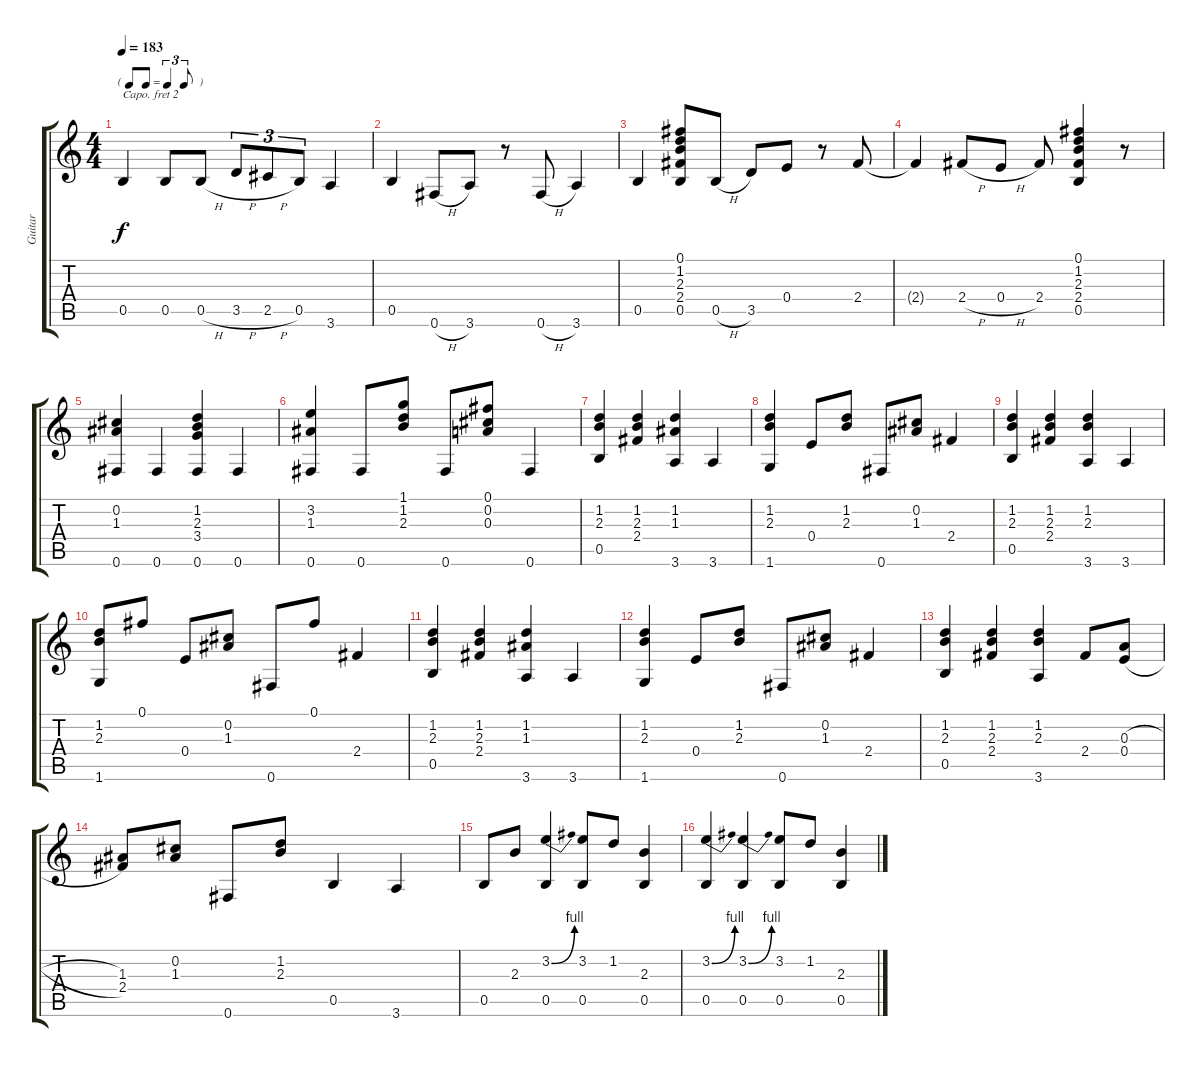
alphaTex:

\track ("Guitar" "Guitar") {instrument acousticguitarsteel}
\staff {score tabs}
\capo 2
\tuning (E4 B3 G3 D3 A2 E2) {hide}
\ts (4 4)
\tf triplet8th
\tempo 183
\clef g2
\ks c
0.5.4{dy f} 0.5.8 0.5{h}.8 3.5{h}.8{tu (3 2)} 2.5{h}.8{tu (3 2)} 0.5.8{tu (3 2)} 3.6.4 |
0.5.4 0.6{h}.8 3.6.8 r.8 0.6{h}.8 3.6.4 |
0.5.4 (0.1 1.2 2.3 2.4 0.5).8 0.5{h}.8 3.5.8 0.4.8 r.8 2.4.8 |
2.4{t}.4 2.4{h}.8 0.4{h}.8 2.4.8 (0.1 1.2 2.3 2.4 0.5).4 r.8 |
(0.2 1.3 0.6).4 0.6.4 (1.2 2.3 3.4 0.6).4 0.6.4 |
(3.2 1.3 0.6).4 0.6.8 (1.1 1.2 2.3).8 0.6.8 (0.1 0.2 0.3).8 0.6.4 |
(1.2 2.3 0.5).4 (1.2 2.3 2.4).4 (1.2 1.3 3.6).4 3.6.4 |
(1.2 2.3 1.6).4 0.4.8 (1.2 2.3).8 0.6.8 (0.2 1.3).8 2.4.4 |
(1.2 2.3 0.5).4 (1.2 2.3 2.4).4 (1.2 2.3 3.6).4 3.6.4 |
(1.2 2.3 1.6).8 0.1.8 0.4.8 (0.2 1.3).8 0.6.8 0.1.8 2.4.4 |
(1.2 2.3 0.5).4 (1.2 2.3 2.4).4 (1.2 1.3 3.6).4 3.6.4 |
(1.2 2.3 1.6).4 0.4.8 (1.2 2.3).8 0.6.8 (0.2 1.3).8 2.4.4 |
(1.2 2.3 0.5).4 (1.2 2.3 2.4).4 (1.2 2.3 3.6).4 2.4.8 (0.3{h} 0.4{h}).8 |
(1.3 2.4).8 (0.2 1.3).8 0.6.8 (1.2 2.3).8 0.5.4 3.6.4 |
0.5.8 2.3.8 (3.2{be (bend 0 0 60 4)} 0.5).4 (3.2 0.5).8 1.2.8 (2.3 0.5).4 |
(3.2{be (bend 0 0 60 4)} 0.5).4 (3.2{be (bend 0 0 60 4)} 0.5).4 (3.2 0.5).8 1.2.8 (2.3 0.5).4
